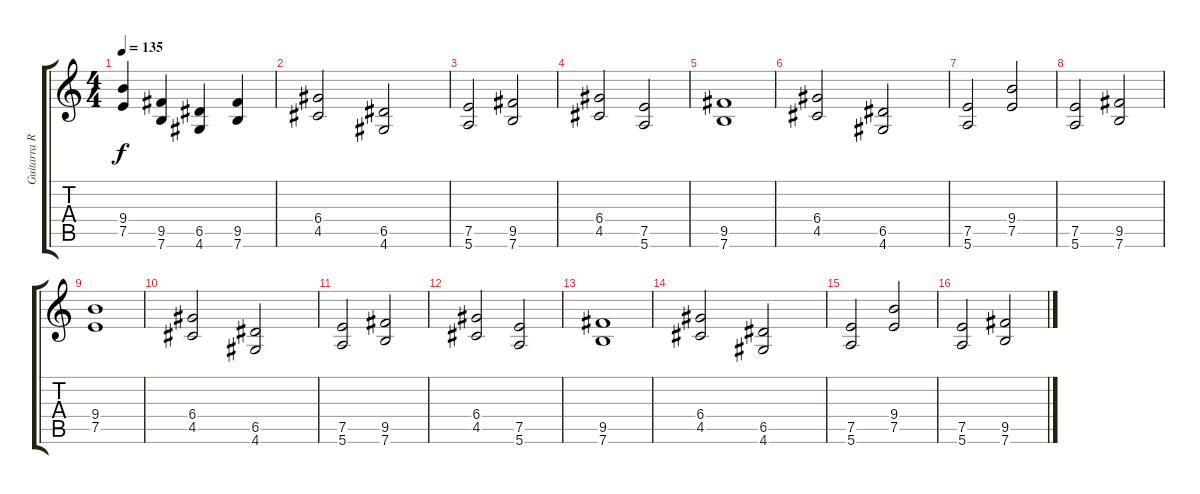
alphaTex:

\track ("Guitarra Ritmica" "Guitarra R") {instrument distortionguitar}
\staff {score tabs}
\tuning (E4 B3 G3 D3 A2 E2) {hide}
\ts (4 4)
\tempo 135
\clef g2
\ks c
(9.4 7.5).4{dy f} (9.5 7.6).4 (6.5 4.6).4 (9.5 7.6).4 |
(6.4 4.5).2 (6.5 4.6).2 |
(7.5 5.6).2 (9.5 7.6).2 |
(6.4 4.5).2 (7.5 5.6).2 |
(9.5 7.6).1 |
(6.4 4.5).2 (6.5 4.6).2 |
(7.5 5.6).2 (9.4 7.5).2 |
(7.5 5.6).2 (9.5 7.6).2 |
(9.4 7.5).1 |
(6.4 4.5).2 (6.5 4.6).2 |
(7.5 5.6).2 (9.5 7.6).2 |
(6.4 4.5).2 (7.5 5.6).2 |
(9.5 7.6).1 |
(6.4 4.5).2 (6.5 4.6).2 |
(7.5 5.6).2 (9.4 7.5).2 |
(7.5 5.6).2 (9.5 7.6).2
